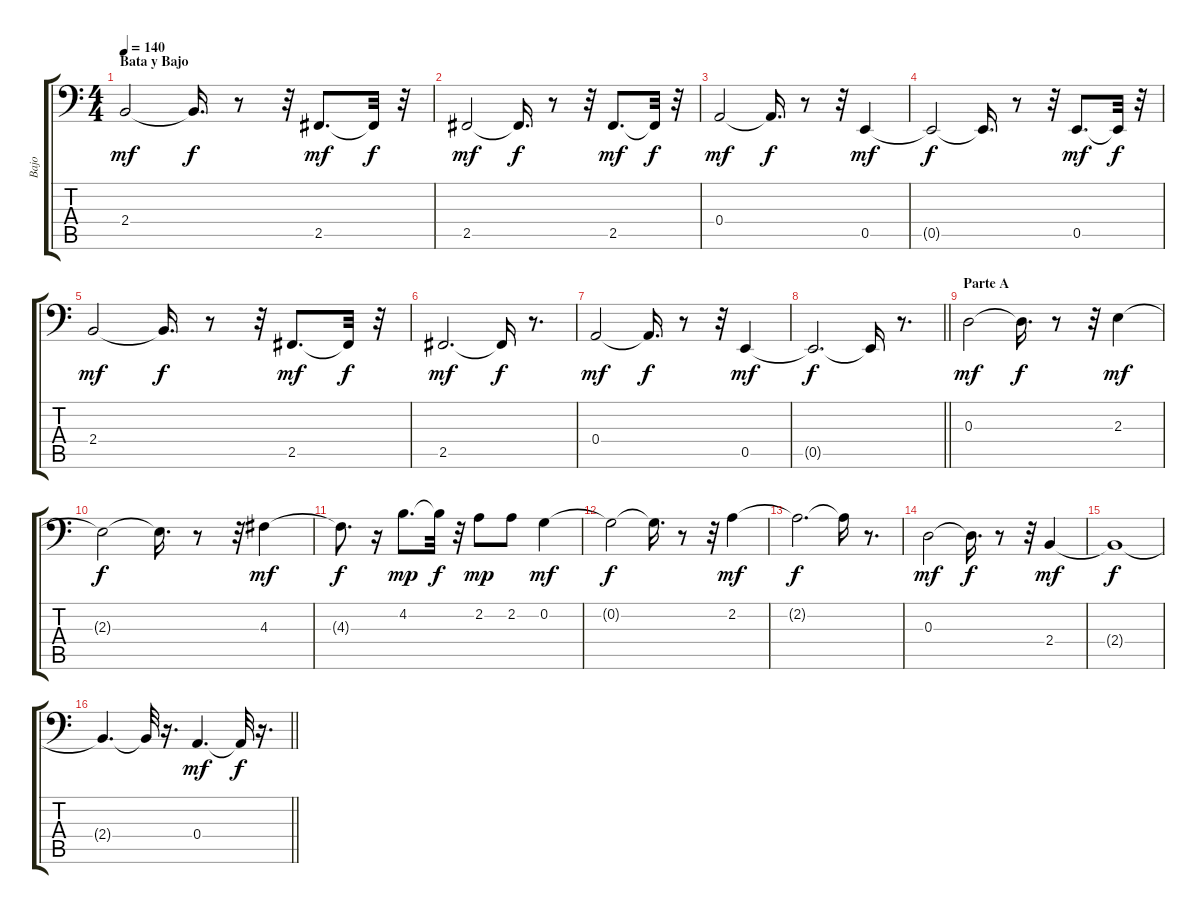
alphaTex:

\track ("Bajo" "Bajo") {instrument electricbassfinger}
\staff {score tabs}
\tuning (C3 G2 D2 A1 E1 B0) {hide}
\ts (4 4)
\section ("" "Bata y Bajo")
\tempo 140
\clef f4
\ks c
2.4.2{dy mf} 2.4{t}.16{d dy f} r.8 r.32 2.5.8{d dy mf} 2.5{t}.32{dy f} r.32 |
2.5.2{dy mf} 2.5{t}.16{d dy f} r.8 r.32 2.5.8{d dy mf} 2.5{t}.32{dy f} r.32 |
0.4.2{dy mf} 0.4{t}.16{d dy f} r.8 r.32 0.5.4{dy mf} |
0.5{t}.2{dy f} 0.5{t}.16{d} r.8 r.32 0.5.8{d dy mf} 0.5{t}.32{dy f} r.32 |
2.4.2{dy mf} 2.4{t}.16{d dy f} r.8 r.32 2.5.8{d dy mf} 2.5{t}.32{dy f} r.32 |
2.5.2{d dy mf} 2.5{t}.16{dy f} r.8{d} |
0.4.2{dy mf} 0.4{t}.16{d dy f} r.8 r.32 0.5.4{dy mf} |
\barLineRight lightlight
0.5{t}.2{d dy f} 0.5{t}.16 r.8{d} |
\section ("" "Parte A")
0.3.2{dy mf} 0.3{t}.16{d dy f} r.8 r.32 2.3.4{dy mf} |
2.3{t}.2{dy f} 2.3{t}.16{d} r.8 r.32 4.3.4{dy mf} |
4.3{t}.8{d dy f} r.16 4.2.8{d dy mp} 4.2{t}.32{dy f} r.32 2.2.8{dy mp} 2.2.8 0.2.4{dy mf} |
0.2{t}.2{dy f} 0.2{t}.16{d} r.8 r.32 2.2.4{dy mf} |
2.2{t}.2{d dy f} 2.2{t}.16 r.8{d} |
0.3.2{dy mf} 0.3{t}.16{d dy f} r.8 r.32 2.4.4{dy mf} |
2.4{t}.1{dy f} |
\barLineRight lightlight
2.4{t}.4{d} 2.4{t}.32 r.16{d} 0.4.4{d dy mf} 0.4{t}.32{dy f} r.16{d}
